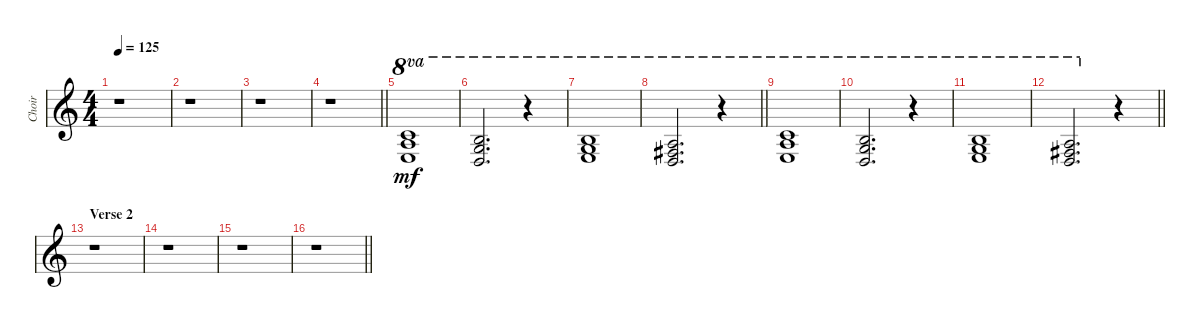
\track ("Choir" "Choir") {instrument choiraahs}
\staff {score}
\tuning (E4 B3 G3 D3 A2 E2) {hide}
\ts (4 4)
\tempo 125
\clef g2
\ks c
r.1{dy p} |
r.1 |
r.1 |
\barLineRight lightlight
r.1 |
\section ("" "")
(13.2 14.3 14.4).1{ot 8va dy mf} |
(12.2 12.3 12.4).2{d ot 8va} r.4{ot 8va} |
(12.2 12.3 14.4).1{ot 8va} |
\barLineRight lightlight
(10.2 11.3 12.4).2{d ot 8va} r.4{ot 8va} |
(13.2 14.3 14.4).1{ot 8va} |
(12.2 12.3 12.4).2{d ot 8va} r.4{ot 8va} |
(12.2 12.3 14.4).1{ot 8va} |
\barLineRight lightlight
(10.2 11.3 12.4).2{d ot 8va} r.4 |
\section ("" "Verse 2")
r.1 |
r.1 |
r.1 |
\barLineRight lightlight
r.1
